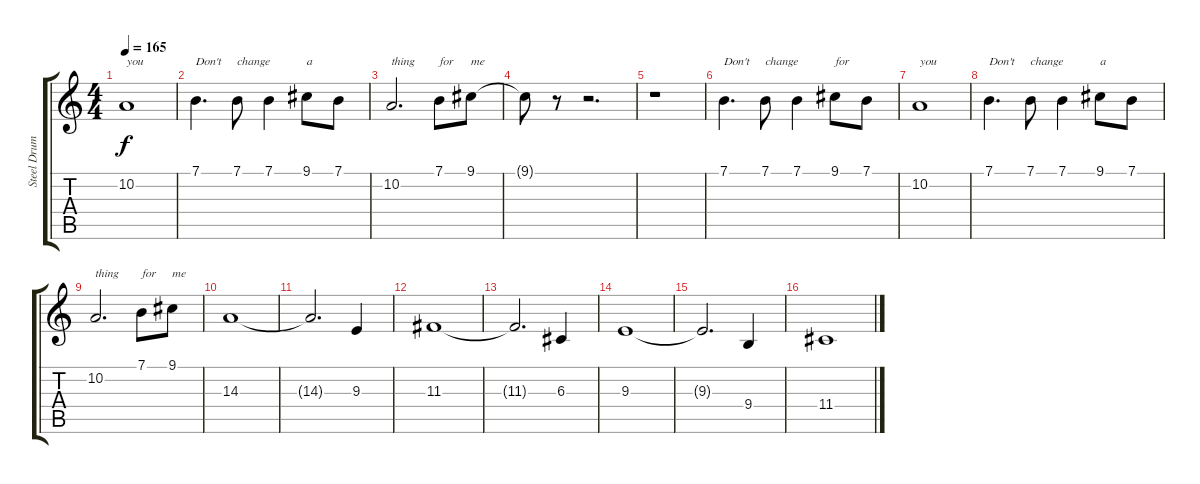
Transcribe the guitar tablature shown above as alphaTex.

\track ("Steel Drums" "Steel Drum") {instrument steeldrums}
\staff {score tabs}
\tuning (E4 B3 G3 D3 A2 E2) {hide}
\ts (4 4)
\tempo 165
\clef g2
\ks c
10.2.1{txt "you" dy f} |
7.1.4{d txt "Don't"} 7.1.8{txt "change"} 7.1.4 9.1.8{txt "a"} 7.1.8 |
10.2.2{d txt "thing"} 7.1.8{txt "for"} 9.1.8{txt "me"} |
9.1{t}.8 r.8 r.2{d} |
r.1 |
7.1.4{d txt "Don't"} 7.1.8{txt "change"} 7.1.4 9.1.8{txt "for"} 7.1.8 |
10.2.1{txt "you"} |
7.1.4{d txt "Don't"} 7.1.8{txt "change"} 7.1.4 9.1.8{txt "a"} 7.1.8 |
10.2.2{d txt "thing"} 7.1.8{txt "for"} 9.1.8{txt "me"} |
14.3.1 |
14.3{t}.2{d} 9.3.4 |
11.3.1 |
11.3{t}.2{d} 6.3.4 |
9.3.1 |
9.3{t}.2{d} 9.4.4 |
11.4.1
